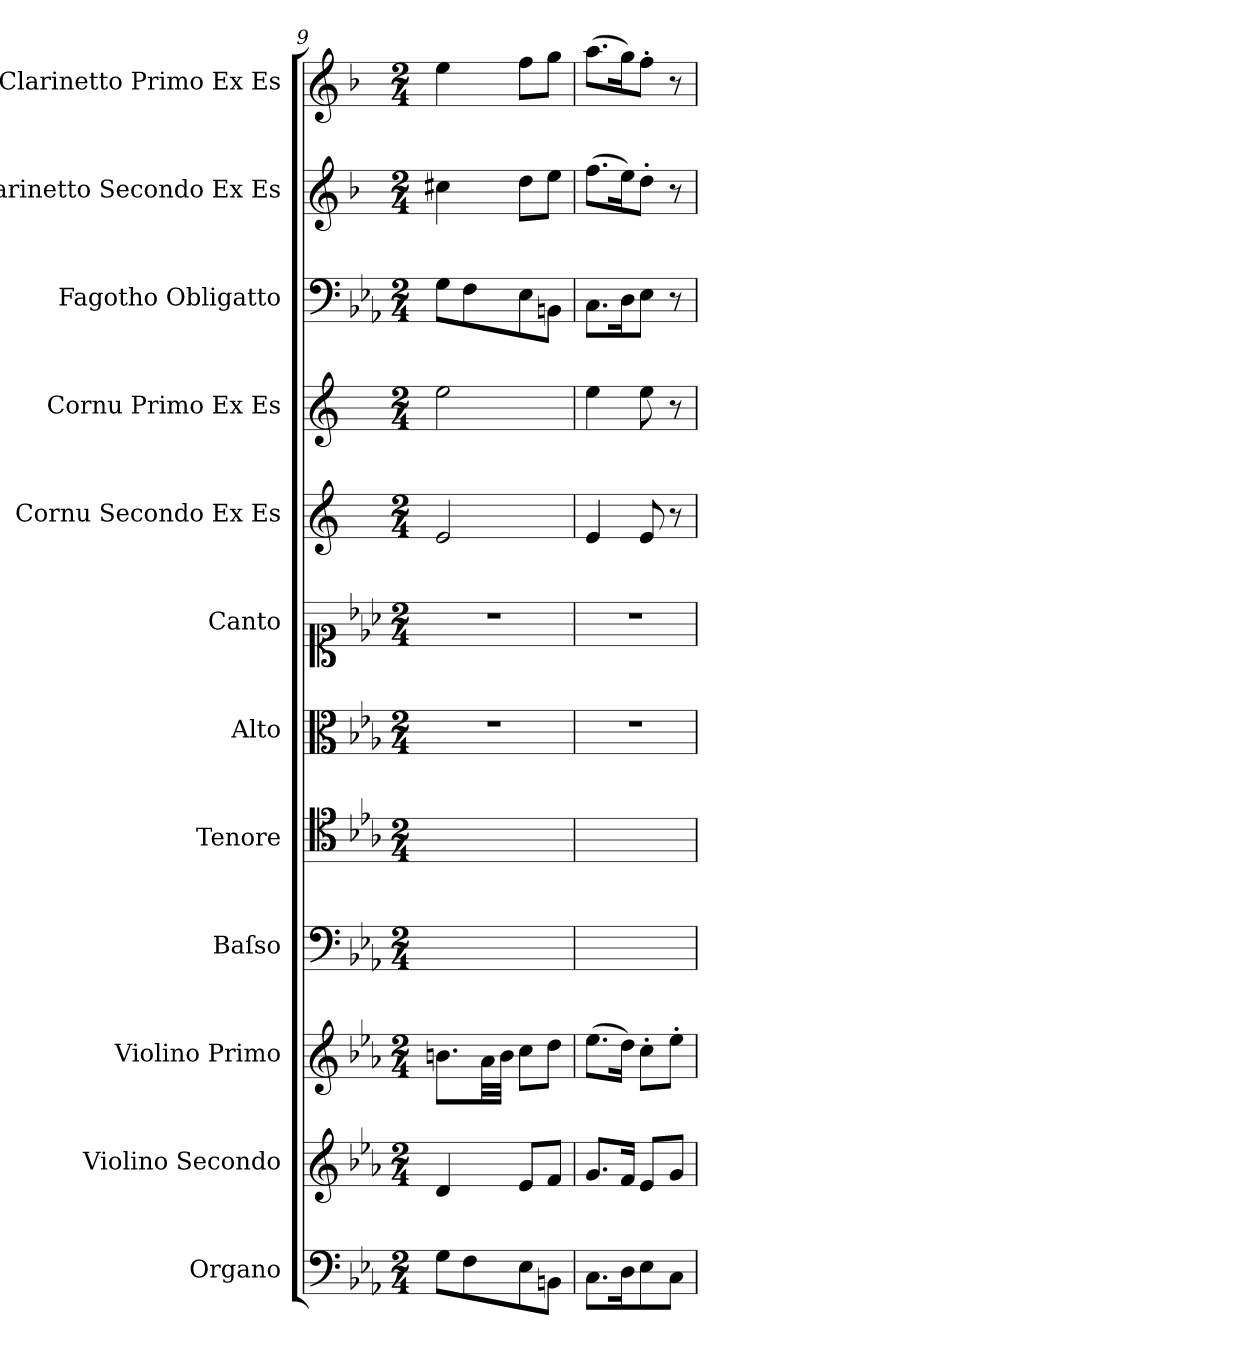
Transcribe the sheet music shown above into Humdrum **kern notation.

**kern	**kern	**kern	**kern	**kern	**kern	**kern	**kern	**kern	**kern	**kern	**kern
*part12	*part11	*part10	*part9	*part8	*part7	*part6	*part5	*part4	*part3	*part2	*part1
*staff12	*staff11	*staff10	*staff9	*staff8	*staff7	*staff6	*staff5	*staff4	*staff3	*staff2	*staff1
*I"Organo	*I"Violino Secondo	*I"Violino Primo	*I"Baſso	*I"Tenore	*I"Alto	*I"Canto	*I"Cornu Secondo Ex Es	*I"Cornu Primo Ex Es	*I"Fagotho Obligatto	*I"Clarinetto Secondo Ex Es	*I"Clarinetto Primo Ex Es
*I'Org	*	*I'Vno I	*I'B.	*I'T.	*I'A.	*I'C.	*	*I'Cor I	*I'Fag.	*	*I'Cor I
*clefF4	*clefG2	*clefG2	*clefF4	*clefC4	*clefC3	*clefC1	*clefG2	*clefG2	*clefF4	*clefG2	*clefG2
*	*	*	*	*	*	*	*ITrd5c9	*ITrd5c9	*	*ITrd1c2	*ITrd1c2
*k[b-e-a-]	*k[b-e-a-]	*k[b-e-a-]	*k[b-e-a-]	*k[b-e-a-]	*k[b-e-a-]	*k[b-e-a-]	*k[b-e-a-]	*k[b-e-a-]	*k[b-e-a-]	*k[b-e-a-]	*k[b-e-a-]
*c:	*c:	*c:	*c:	*c:	*c:	*c:	*c:	*c:	*c:	*c:	*c:
*M2/4	*M2/4	*M2/4	*M2/4	*M2/4	*M2/4	*M2/4	*M2/4	*M2/4	*M2/4	*M2/4	*M2/4
=9	=9	=9	=9	=9	=9	=9	=9	=9	=9	=9	=9
8G\L	4d/	8.bn\L	2ryy	2ryy	2r	2r	2G/	2g\	8G\L	4bn\	4dd\
8F\	.	.	.	.	.	.	.	.	8F\	.	.
.	.	32a-\LL	.	.	.	.	.	.	.	.	.
.	.	32b\JJJ	.	.	.	.	.	.	.	.	.
8E-\	8e-/L	8cc\L	.	.	.	.	.	.	8E-\	8cc\L	8ee-\L
8BBn\J	8f/J	8dd\J	.	.	.	.	.	.	8BBn\J	8dd\J	8ff\J
=10	=10	=10	=10	=10	=10	=10	=10	=10	=10	=10	=10
8.C\L	8.g/L	(8.ee-\L	2ryy	2ryy	2r	2r	4G/	4g\	8.C\L	(8.ee-\L	(8.gg\L
16D\K	16f/Jk	16dd\Jk)	.	.	.	.	.	.	16D\K	16dd\K)	16ff\K)
8E-\	8e-/L	8cc'\L	.	.	.	.	8G/	8g\	8E-\J	8cc'\J	8ee-'\J
8C\J	8g/J	8ee-'\J	.	.	.	.	8r	8r	8r	8r	8r
=	=	=	=	=	=	=	=	=	=	=	=
*-	*-	*-	*-	*-	*-	*-	*-	*-	*-	*-	*-
